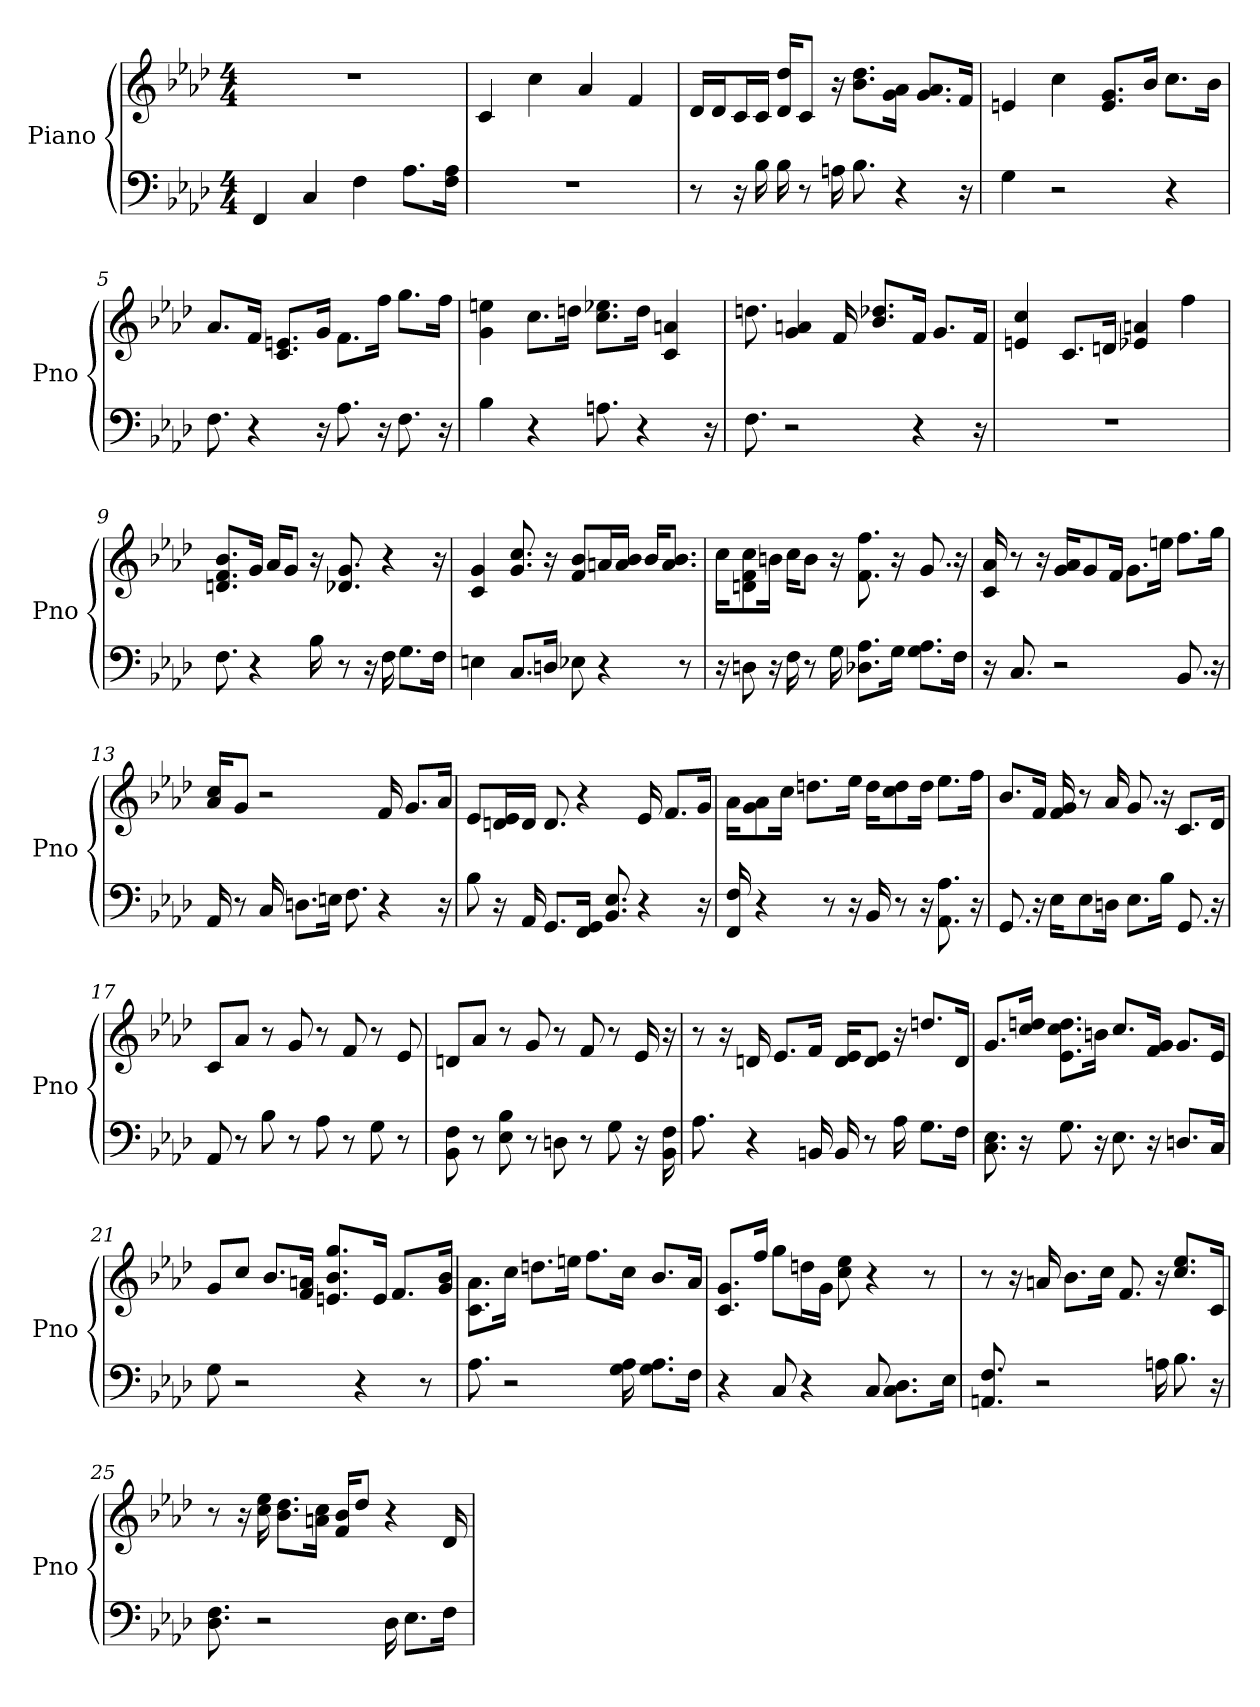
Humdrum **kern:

**kern	**kern
*part1	*part1
*staff2	*staff1
*I"Piano	*
*I'Pno	*
*clefF4	*clefG2
*k[b-e-a-d-]	*k[b-e-a-d-]
*A-:	*A-:
*M4/4	*M4/4
*MM94	*MM94
=1	=1
4FF	1r
4C	.
4F	.
8.A-\L	.
16F\ 16A-\Jk	.
=2	=2
1r	4c
.	4cc
.	4a-
.	4f
=3	=3
8r	16d-/LL
.	16d-/J
16r	16c/L
16B-	16c/JJ
16B-	16d-/ 16dd-/KL
8r	8c/J
16A	16r
8.B-	8.dd-\ 8.b-\L
4r	16a-\ 16g\Jk
.	8.a-/ 8.g/L
16r	16f/Jk
=4	=4
4G	4e
2r	4cc
.	8.e/ 8.g/L
.	16b-/Jk
4r	8.cc\L
.	16b-\Jk
=5	=5
8.F	8.a-/L
4r	16f/Jk
.	8.c/ 8.e/L
16r	16g/Jk
8.A-	8.f\L
16r	16ff\Jk
8.F	8.gg\L
16r	16ff\Jk
=6	=6
4B-	4g 4ee
4r	8.cc\L
.	16dd\Jk
8.A	8.ee-\ 8.cc\L
4r	16dd\Jk
.	4c 4a
16r	.
=7	=7
8.F	8.dd
2r	4a 4g
.	16f
.	8.b-/ 8.dd-/L
4r	16f/Jk
.	8.g/L
16r	16f/Jk
=8	=8
1r	4cc 4e
.	8.c/L
.	16d/Jk
.	4a 4e-
.	4ff
=9	=9
8.F	8.d/ 8.b-/ 8.f/L
4r	16g/Jk
.	16a-/KL
.	8g/J
16B-	16r
8r	8.g 8.d-
16r	.
16F	4r
8.G\L	.
16F\Jk	16r
=10	=10
4E	4g 4c
8.C/L	8.cc 8.g
16D/Jk	16r
8E-	8b-/ 8f/L
4r	16a/L
.	16b-/ 16a/JJ
.	16b-/KL
.	8.b-/ 8.a/J
8r	.
=11	=11
16r	16cc\KL
8D	8f\ 8d\ 8cc\
16r	16b\Jk
16F	16cc\KL
8r	8b\J
16G	16r
8.D-\ 8.A-\L	8.ff 8.f
16G\Jk	16r
8.A-\ 8.G\L	8.g
16F\Jk	16r
=12	=12
16r	16a- 16c
8.C	8r
.	16r
2r	16g/ 16a-/KL
.	8g/
.	16f/Jk
.	8.g\L
.	16ee\Jk
8.BB-	8.ff\L
16r	16gg\Jk
=13	=13
16AA-	16a-/ 16cc/KL
8r	8g/J
16C	2r
8.D\L	.
16E\Jk	.
8.F	.
4r	16f
.	8.g/L
16r	16a-/Jk
=14	=14
8B-	8e-/L
16r	16d/ 16e-/L
16AA-	16d/JJ
8.GG/L	8.d
16FF/ 16GG/Jk	4r
8.BB- 8.E-	.
4r	16e-
.	8.f/L
16r	16g/Jk
=15	=15
16F 16FF	16a-\KL
4r	8g\ 8a-\
.	16cc\Jk
.	8.dd\L
8r	.
16r	16ee-\Jk
16BB-	16dd\KL
8r	8cc\ 8dd\
16r	16dd\Jk
8.A- 8.AA-	8.ee-\L
16r	16ff\Jk
=16	=16
8.GG	8.b-/L
16r	16f/Jk
16E-\KL	16g 16f
8E-\	8r
16D\Jk	16a-
8.E-\L	8.g
16B-\Jk	16r
8.GG	8.c/L
16r	16d-/Jk
=17	=17
8AA-	8c/L
8r	8a-/J
8B-	8r
8r	8g
8A-	8r
8r	8f
8G	8r
8r	8e-
=18	=18
8BB- 8F	8d/L
8r	8a-/J
8B- 8E-	8r
8r	8g
8D	8r
8r	8f
8G	8r
16r	16e-
16BB- 16F	16r
=19	=19
8.A-	8r
.	16r
4r	16d
.	8.e-/L
16BB	16f/Jk
16BB	16e-/ 16d/KL
8r	8e-/ 8d/J
16A-	16r
8.G\L	8.dd/L
16F\Jk	16d/Jk
=20	=20
8.C 8.E-	8.g/L
16r	16dd/ 16cc/Jk
8.G	8.dd\ 8.cc\ 8.e-\L
16r	16b\Jk
8.E-	8.cc/L
16r	16g/ 16f/Jk
8.D/L	8.g/L
16C/Jk	16e-/Jk
=21	=21
8G	8g/L
2r	8cc/J
.	8.b-/L
.	16a/ 16f/Jk
.	8.e/ 8.b-/ 8.gg/L
4r	.
.	16e/Jk
.	8.f/L
8r	.
.	16b-/ 16g/Jk
=22	=22
8.A-	8.a-\ 8.c\L
2r	16cc\Jk
.	8.dd\L
.	16ee\Jk
.	8.ff\L
16A- 16G	16cc\Jk
8.A-\ 8.G\L	8.b-/L
16F\Jk	16a-/Jk
=23	=23
4r	8.c/ 8.g/L
.	16ff/Jk
8C	8gg\L
4r	16dd\L
.	16g\JJ
.	8cc 8ee-
8C	4r
8.C\ 8.D-\L	.
.	8r
16E-\Jk	.
=24	=24
8.F 8.AA	8r
.	16r
2r	16a
.	8.b-\L
.	16cc\Jk
.	8.f
16A	16r
8.B-	8.cc/ 8.ee-/L
16r	16c/Jk
=25	=25
8.F 8.D-	8r
.	16r
2r	16cc 16ee-
.	8.dd-\ 8.b-\L
.	16cc\ 16a\Jk
.	16f/ 16b-/KL
.	8dd-/J
16D-	4r
8.E-\L	.
16F\Jk	16d-
=	=
*-	*-
